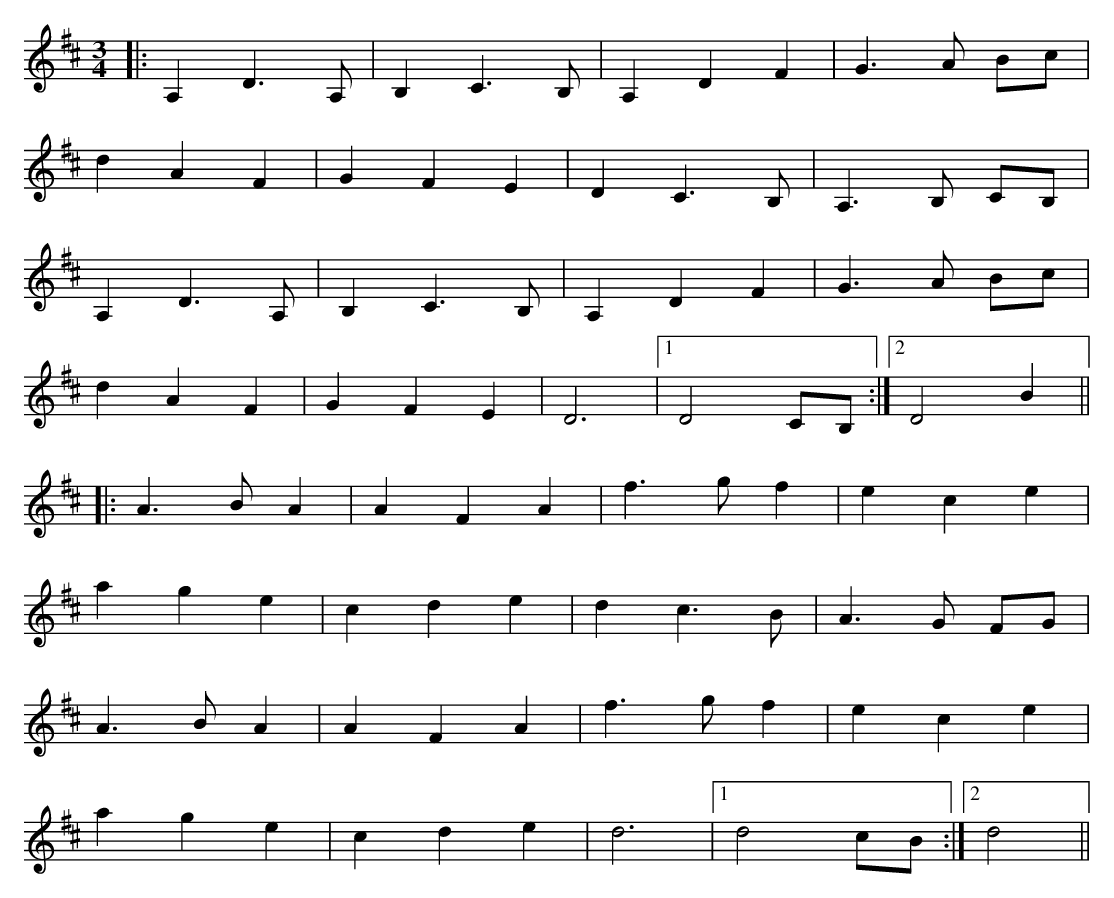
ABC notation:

X:1
M:3/4
K:D
|:A,2 D3 A,|B,2 C3 B,|A,2 D2 F2|G3 A Bc|
d2 A2 F2|G2 F2 E2|D2 C3 B,|A,3 B, CB,|
A,2 D3 A,|B,2 C3 B,|A,2 D2 F2|G3 A Bc|
d2 A2 F2|G2 F2 E2|D6|1 D4 CB,:|2 D4 B2||
|:A3 B A2|A2 F2 A2|f3 g f2|e2 c2 e2|
a2 g2 e2|c2 d2 e2|d2 c3 B|A3 G FG|
A3 B A2|A2 F2 A2|f3 g f2|e2 c2 e2|
a2 g2 e2|c2 d2 e2|d6|1 d4 cB:|2 d4||
